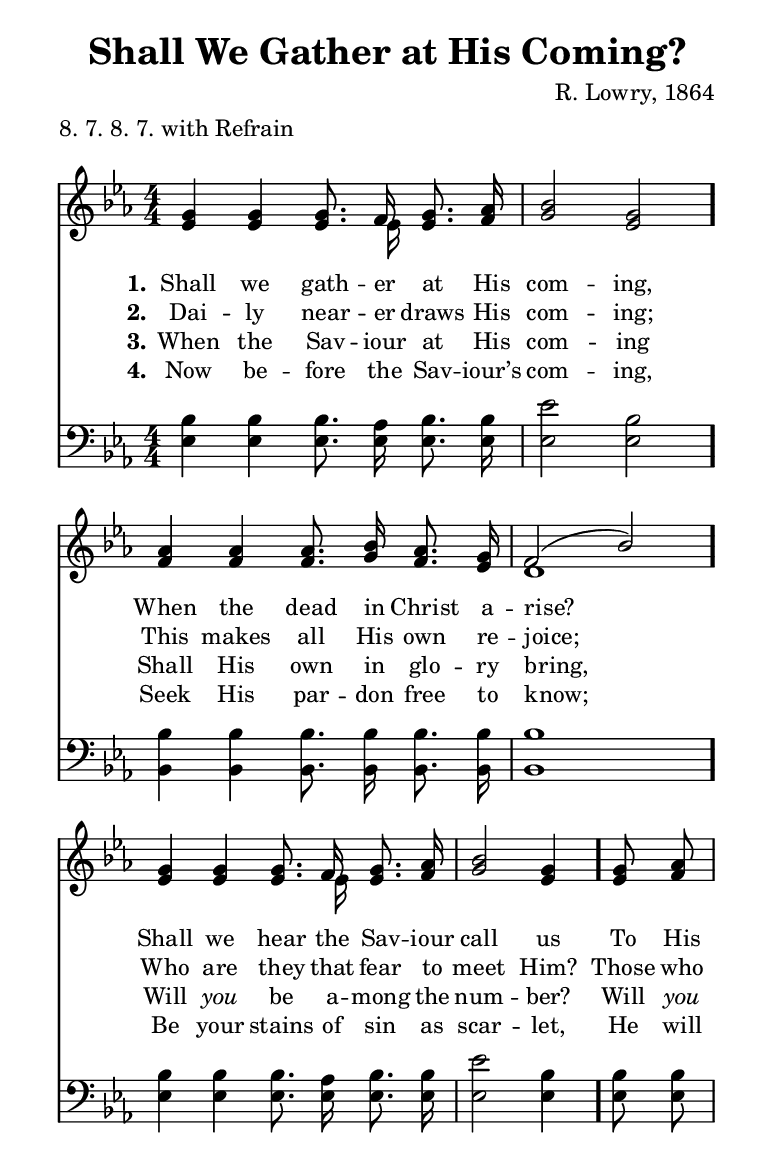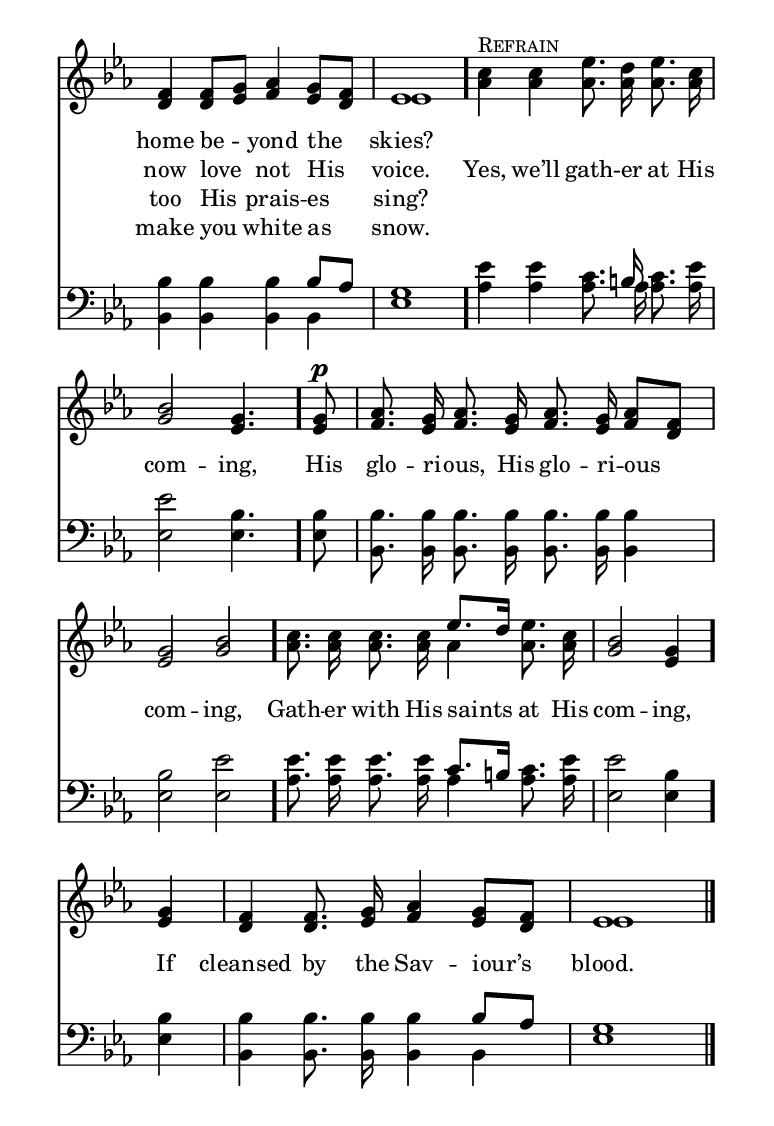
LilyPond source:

\include "common/global.ily"
\paper {
  \include "common/paper.ily"
}

\header{
  %gospel
  hymnnumber = "35"
  title = "Shall We Gather at His Coming?"
  tunename = "Beautiful River"
  meter = "8. 7. 8. 7. with Refrain"
  poet = ""
  composer = "R. Lowry, 1864"
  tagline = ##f
}

% for fermata in MIDI
ta = { \tempo 4=90 }
tb = { \tempo 4=45 }

patternAA = { c4 c4 c8. c16 c8. c16 | c2 c2   }
patternAB = { c4 c4 c8. c16 c8. c16 | c2( c2) }
patternAC = { c4 c4 c8. c16 c8. c16 | c1      }
patternAD = { c4 c4 c8. c16 c8. c16 | c2 c4   }
patternAE = { c4 c4 c8. c16 c8. c16 | c2 c4.  }

patternBA = { c8 c8 | c4 c8[ c8] c4 c8[ c8] | c1 }
patternBB = { c8 c8 | c4 c4      c4 c8[ c8] | c1 }
patternBC = { c8 c8 | c4 c4      c4 c4      | c1 }

patternCA = { c8 | c8. c16 c8. c16 c8. c16 c8[ c8] | c2 c2 }
patternCB = { c8 | c8. c16 c8. c16 c8. c16 c4      | c2 c2 }

patternDA = { c8. c16 c8. c16 c8.[ c16] c8. c16 | c2 c4 }
patternDB = { c8. c16 c8. c16 c4        c8. c16 | c2 c4 }

patternEA = { c4 | c4 c8. c16 c4 c8[ c8] | c1 }
patternEB = { c4 | c4 c8. c16 c4 c4      | c1 }

global = {
  \include "common/overrides.ily"
  \override Staff.TimeSignature.style = #'numbered
  \time 4/4
  \override Score.MetronomeMark.transparent = ##t % hide all fermata changes too
  \ta
  \key ees \major
  \autoBeamOff
}

notesSoprano = {
\global
\relative c'' {

  \changePitch \patternAA { g g g f g aes | bes g }
  \changePitch \patternAB { aes aes aes bes aes g | f bes }
  \changePitch \patternAD { g g g f g aes | bes g }
  \changePitch \patternBA { g aes | f f g aes g f | ees }

  << s^\markup { \small \caps "Refrain" }
  \changePitch \patternAE { c' c ees d ees c | bes g } >>
  \changePitch \patternCA { g^\markup { \dynamic p } | aes g aes g aes g aes f | g bes }
  \changePitch \patternDA { c c c c ees d ees c | bes g }
  \changePitch \patternEA { g | f f g aes g f | ees }

  \bar "|."

}
}

notesAlto = {
\global
\relative e' {

  \changePitch \patternAA { ees ees ees ees ees f | g ees }
  \changePitch \patternAC { f f f g f ees | d }
  \changePitch \patternAD { ees ees ees ees ees f | g ees }
  \changePitch \patternBA { ees f | d d ees f ees d | ees }

  \changePitch \patternAE { aes aes aes aes aes aes | g ees }
  \changePitch \patternCA { ees | f ees f ees f ees f d | ees g }
  \changePitch \patternDB { aes aes aes aes aes aes aes | g ees }
  \changePitch \patternEA { ees | d d ees f ees d | ees }

}
}

notesTenor = {
\global
\relative a {

  \changePitch \patternAA { bes bes bes aes bes bes | ees bes }
  \changePitch \patternAC { bes bes bes bes bes bes | bes }
  \changePitch \patternAD { bes bes bes aes bes bes | ees bes }
  \changePitch \patternBB { bes bes | bes bes bes bes aes | g }

  \changePitch \patternAE { ees' ees c b c ees | ees bes }
  \changePitch \patternCB { bes | bes bes bes bes bes bes bes | bes ees }
  \changePitch \patternDA { ees ees ees ees c b c ees | ees bes }
  \changePitch \patternEA { bes | bes bes bes bes bes aes | g }

}
}

notesBass = {
\global
\relative f {

  \changePitch \patternAA { ees ees ees ees ees ees | ees ees }
  \changePitch \patternAC { bes bes bes bes bes bes | bes }
  \changePitch \patternAD { ees ees ees ees ees ees | ees ees }
  \changePitch \patternBC { ees ees | bes bes bes bes | ees }

  \changePitch \patternAE { aes aes aes aes aes aes | ees ees }
  \changePitch \patternCB { ees | bes bes bes bes bes bes bes | ees ees }
  \changePitch \patternDB { aes aes aes aes aes aes aes | ees ees }
  \changePitch \patternEB { ees | bes bes bes bes bes | ees }

}
}

Refrain = \lyricmode {

Yes, we’ll gath -- er at His com -- ing, \bar "."
His glo -- ri -- ous, His glo -- ri -- ous com -- ing, \bar "."
Gath -- er with His saints at His com -- ing, \bar "."
If cleansed by the Sav -- iour’s blood. \bar "."

}

wordsA = \lyricmode {
\set stanza = "1."

Shall we gath -- er at His com -- ing, \bar "."
When the dead in Christ a -- rise? \bar "."
Shall we hear the Sav -- iour call us \bar "."
To His home be -- yond the skies? \bar "."

}

wordsB = \lyricmode {
\set stanza = "2."

Dai -- ly near -- er draws His com -- ing;
This makes all His own re -- joice;
Who are they that fear to meet Him?
Those who now love not His voice.

\Refrain

}

wordsC = \lyricmode {
\set stanza = "3."

When the Sav -- iour at His com -- ing
Shall His own in glo -- ry bring,
Will { \italicsOn } you { \italicsOff } be a -- mong the num -- ber?
Will { \italicsOn } you { \italicsOff } too His prais -- es sing?

}

wordsD = \lyricmode {
\set stanza = "4."

Now be -- fore the Sav -- iour’s com -- ing,
Seek His par -- don free to know;
Be your stains of sin as scar -- let,
He will make you white as snow.

}

\score {
  \context ChoirStaff <<
    \context Staff = upper <<
      \set Staff.autoBeaming = ##f
      \set ChoirStaff.systemStartDelimiter = #'SystemStartBar
      \set ChoirStaff.printPartCombineTexts = ##f
      \partcombine #'(2 . 11) \notesSoprano \notesAlto
      \context NullVoice = sopranos { \voiceOne << \notesSoprano >> }
      \context Lyrics = one   \lyricsto sopranos \wordsA
      \context Lyrics = two   \lyricsto sopranos \wordsB
      \context Lyrics = three \lyricsto sopranos \wordsC
      \context Lyrics = four  \lyricsto sopranos \wordsD
      %\context Lyrics = five  \lyricsto sopranos \wordsE
    >>
    \context Staff = men <<
      \set Staff.autoBeaming = ##f
      \clef bass
      \set ChoirStaff.printPartCombineTexts = ##f
      \partcombine #'(2 . 11) \notesTenor \notesBass
    >>
  >>
  \layout {
    \include "common/layout.ily"
  }
  \midi{
    \include "common/midi.ily"
  }
}

%\markup { \fill-line { \column {
%  \line{ \bold 5 \column { \wordsE } } \combine \null \vspace #0.4
%  \line{ \bold 6 \column { \wordsF } } \combine \null \vspace #0.4
%  \line{ \bold 7 \column { \wordsG } } \combine \null \vspace #0.4
%  \line{ \bold 8 \column { \wordsH } } \combine \null \vspace #0.4
%} } }

\version "2.19.49"  % necessary for upgrading to future LilyPond versions.

% vi:set et ts=2 sw=2 ai nocindent syntax=lilypond:
